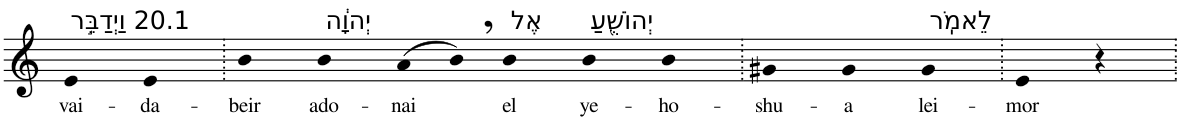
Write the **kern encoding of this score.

**kern	**text
*part1	*part1
*staff1	*staff1
*I"Piano	*
*I'Pno	*
*clefG2	*
*k[]	*
=1	=1
!LO:TX:a:t=20.1 וַיְדַבֵּ֣ר	!
!	!LO:LY:b
4e	vai-
!	!LO:LY:b
4e	-da-
=2.	=2.
!	!LO:LY:b
4b	-beir
!LO:TX:a:t=יְהוָ֔ה	!
!	!LO:LY:b
4b	ado-
!	!LO:LY:b
(>8a	-nai
8b,)	.
!LO:TX:a:t=אֶל	!
!	!LO:LY:b
4b	el
!LO:TX:a:t=יְהוֹשֻׁ֖עַ	!
!	!LO:LY:b
4b	ye-
!	!LO:LY:b
4b	-ho-
=3.	=3.
!	!LO:LY:b
4g#X	-shu-
!	!LO:LY:b
4g#	-a
!LO:TX:a:t=לֵאמֹֽר	!
!	!LO:LY:b
4g#	lei-
=4.	=4.
!	!LO:LY:b
4e	-mor
4r	.
=.	=.
*-	*-
